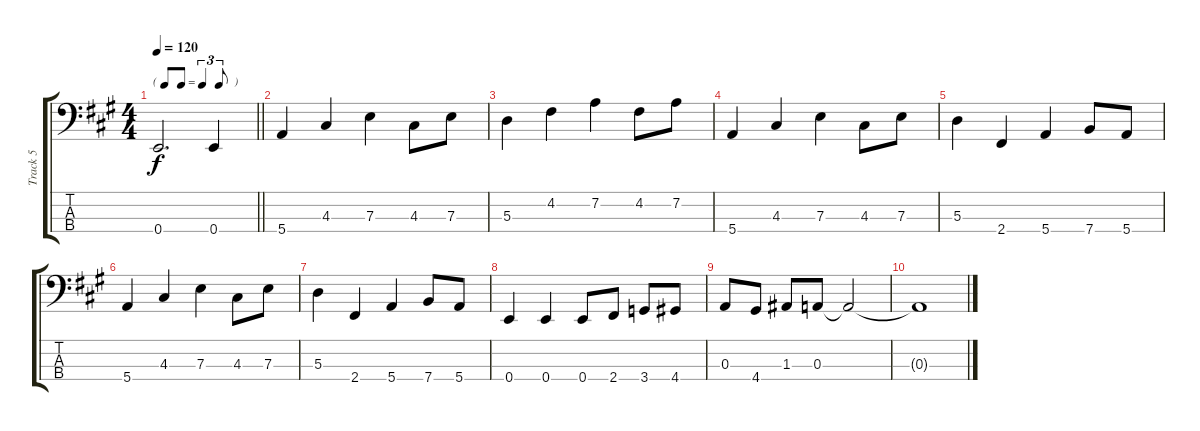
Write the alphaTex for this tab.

\track ("Track 5" "Track 5") {instrument electricbassfinger}
\staff {score tabs}
\tuning (G2 D2 A1 E1) {hide}
\ts (4 4)
\tf triplet8th
\tempo 120
\clef f4
\barLineRight lightlight
\ks a
0.4{t}.2{d dy f} 0.4.4 |
5.4.4 4.3.4 7.3.4 4.3.8 7.3.8 |
5.3.4 4.2.4 7.2.4 4.2.8 7.2.8 |
5.4.4 4.3.4 7.3.4 4.3.8 7.3.8 |
5.3.4 2.4.4 5.4.4 7.4.8 5.4.8 |
5.4.4 4.3.4 7.3.4 4.3.8 7.3.8 |
5.3.4 2.4.4 5.4.4 7.4.8 5.4.8 |
0.4.4 0.4.4 0.4.8 2.4.8 3.4.8 4.4.8 |
0.3.8 4.4.8 1.3.8 0.3.8 0.3{t}.2 |
0.3{t}.1
